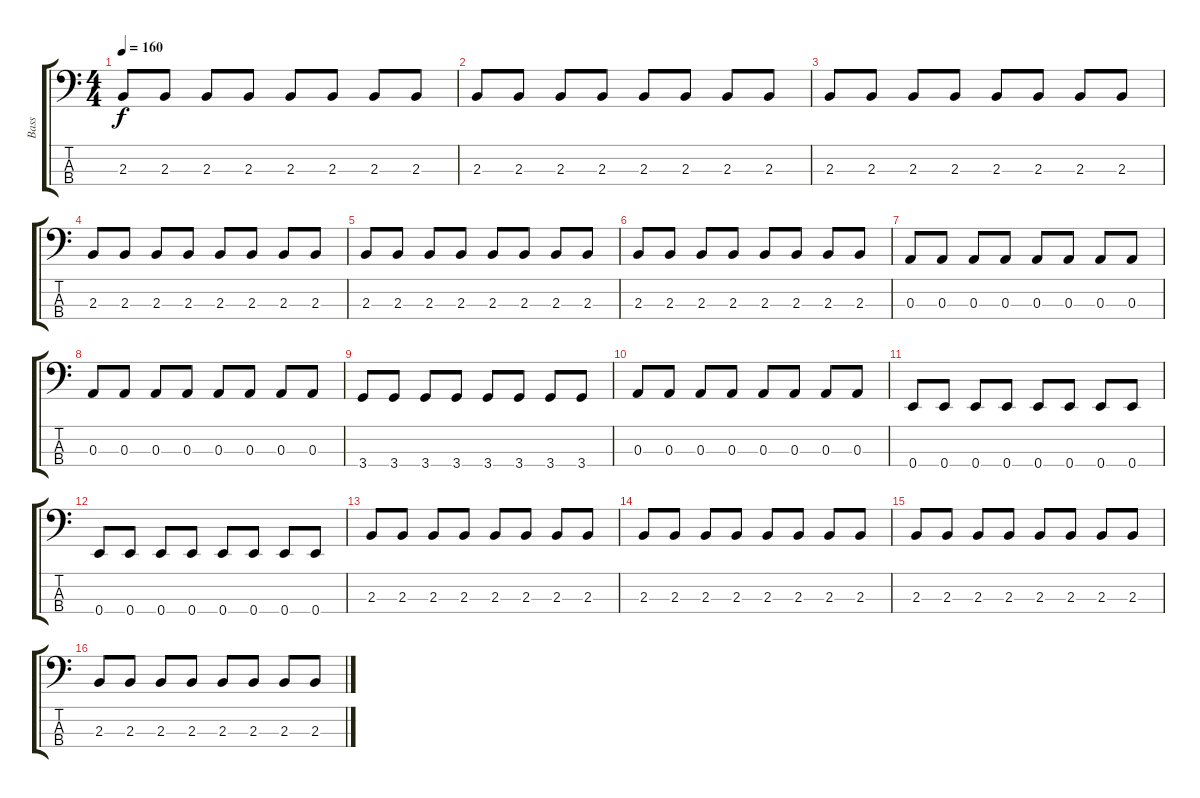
\track ("Bass                " "Bass      ") {instrument electricbassfinger}
\staff {score tabs}
\tuning (G2 D2 A1 E1) {hide}
\ts (4 4)
\tempo 160
\clef f4
\ks c
2.3.8{dy f instrument electricbassfinger} 2.3.8 2.3.8 2.3.8 2.3.8 2.3.8 2.3.8 2.3.8 |
2.3.8 2.3.8 2.3.8 2.3.8 2.3.8 2.3.8 2.3.8 2.3.8 |
2.3.8 2.3.8 2.3.8 2.3.8 2.3.8 2.3.8 2.3.8 2.3.8 |
2.3.8 2.3.8 2.3.8 2.3.8 2.3.8 2.3.8 2.3.8 2.3.8 |
2.3.8 2.3.8 2.3.8 2.3.8 2.3.8 2.3.8 2.3.8 2.3.8 |
2.3.8 2.3.8 2.3.8 2.3.8 2.3.8 2.3.8 2.3.8 2.3.8 |
0.3.8 0.3.8 0.3.8 0.3.8 0.3.8 0.3.8 0.3.8 0.3.8 |
0.3.8 0.3.8 0.3.8 0.3.8 0.3.8 0.3.8 0.3.8 0.3.8 |
3.4.8 3.4.8 3.4.8 3.4.8 3.4.8 3.4.8 3.4.8 3.4.8 |
0.3.8 0.3.8 0.3.8 0.3.8 0.3.8 0.3.8 0.3.8 0.3.8 |
0.4.8 0.4.8 0.4.8 0.4.8 0.4.8 0.4.8 0.4.8 0.4.8 |
0.4.8 0.4.8 0.4.8 0.4.8 0.4.8 0.4.8 0.4.8 0.4.8 |
2.3.8 2.3.8 2.3.8 2.3.8 2.3.8 2.3.8 2.3.8 2.3.8 |
2.3.8 2.3.8 2.3.8 2.3.8 2.3.8 2.3.8 2.3.8 2.3.8 |
2.3.8 2.3.8 2.3.8 2.3.8 2.3.8 2.3.8 2.3.8 2.3.8 |
2.3.8 2.3.8 2.3.8 2.3.8 2.3.8 2.3.8 2.3.8 2.3.8
